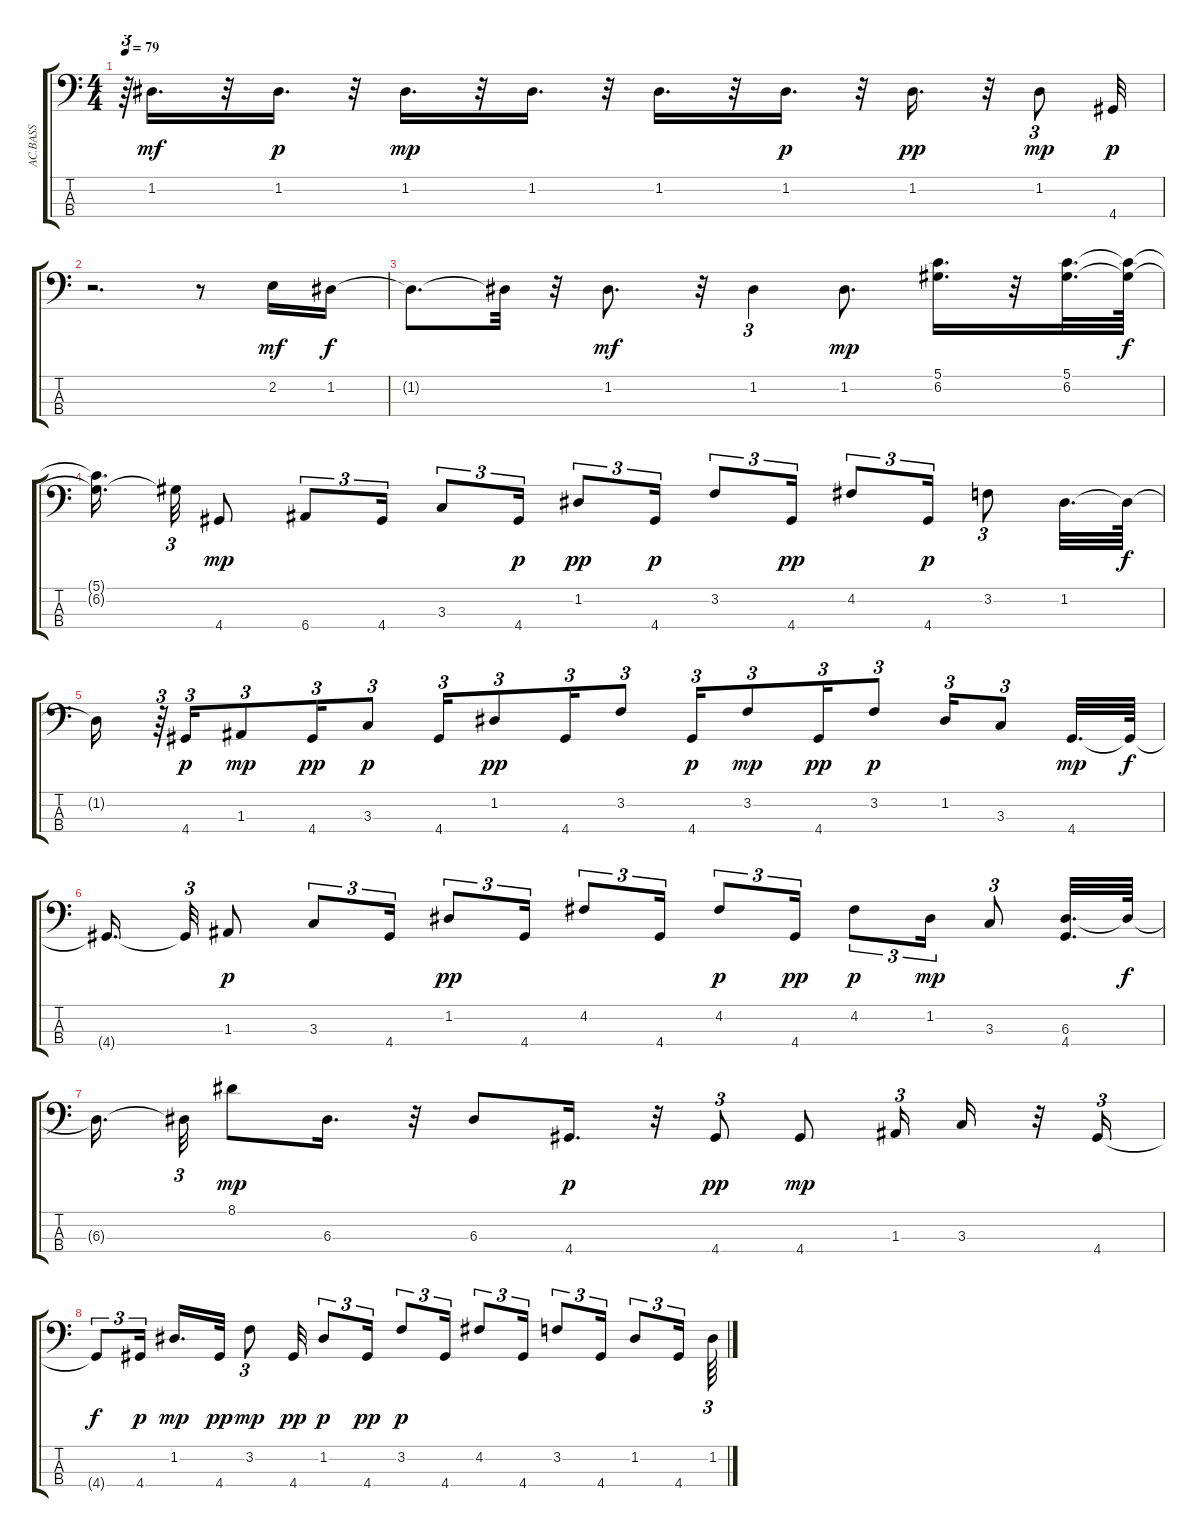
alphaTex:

\track ("AC.BASS" "AC.BASS") {instrument acousticbass}
\staff {score tabs}
\tuning (G2 D2 A1 E1) {hide}
\ts (4 4)
\tempo 79
\clef f4
\ks c
r.64{tu (3 2) dy mp} 1.2.16{d dy mf} r.32 1.2.16{d dy p} r.32 1.2.16{d dy mp} r.32 1.2.16{d} r.32 1.2.16{d} r.32 1.2.16{d dy p} r.32 1.2.16{d dy pp} r.32 1.2.8{tu (3 2) dy mp} 4.4.32{dy p} |
r.2{d} r.8 2.2.16{dy mf} 1.2.16{dy f} |
1.2{t}.8{d} 1.2{t}.32 r.32 1.2.8{d dy mf} r.32 1.2.4{tu (3 2)} 1.2.8{d dy mp} (5.1 6.2).16{d} r.32 (5.1 6.2).32{d} (5.1{t} 6.2{t}).64{dy f} |
(5.1{t} 6.2{t}).16{d} 6.2{t}.32{tu (3 2)} 4.4.8{dy mp} 6.4.8{tu (3 2)} 4.4.16{tu (3 2)} 3.3.8{tu (3 2)} 4.4.16{tu (3 2) dy p} 1.2.8{tu (3 2) dy pp} 4.4.16{tu (3 2) dy p} 3.2.8{tu (3 2)} 4.4.16{tu (3 2) dy pp} 4.2.8{tu (3 2)} 4.4.16{tu (3 2) dy p} 3.2.8{tu (3 2)} 1.2.32{d} 1.2{t}.64{dy f} |
1.2{t}.16 r.64{tu (3 2)} 4.4.16{tu (3 2) dy p} 1.3.8{tu (3 2) dy mp} 4.4.16{tu (3 2) dy pp} 3.3.8{tu (3 2) dy p} 4.4.16{tu (3 2)} 1.2.8{tu (3 2) dy pp} 4.4.16{tu (3 2)} 3.2.8{tu (3 2)} 4.4.16{tu (3 2) dy p} 3.2.8{tu (3 2) dy mp} 4.4.16{tu (3 2) dy pp} 3.2.8{tu (3 2) dy p} 1.2.16{tu (3 2)} 3.3.8{tu (3 2)} 4.4.32{d dy mp} 4.4{t}.64{dy f} |
4.4{t}.16{d} 4.4{t}.32{tu (3 2)} 1.3.8{dy p} 3.3.8{tu (3 2)} 4.4.16{tu (3 2)} 1.2.8{tu (3 2) dy pp} 4.4.16{tu (3 2)} 4.2.8{tu (3 2)} 4.4.16{tu (3 2)} 4.2.8{tu (3 2) dy p} 4.4.16{tu (3 2) dy pp} 4.2.8{tu (3 2) dy p} 1.2.16{tu (3 2) dy mp} 3.3.8{tu (3 2)} (6.3 4.4).32{d} 6.3{t}.64{dy f} |
6.3{t}.16{d} 6.3{t}.32{tu (3 2)} 8.1.8{dy mp} 6.3.16{d} r.32 6.3.8 4.4.16{d dy p} r.32 4.4.8{tu (3 2) dy pp} 4.4.8{dy mp} 1.3.16{tu (3 2)} 3.3.16 r.32 4.4.16{tu (3 2)} |
4.4{t}.8{tu (3 2) dy f} 4.4.16{tu (3 2) dy p} 1.2.16{d dy mp} 4.4.32{dy pp} 3.2.8{tu (3 2) dy mp} 4.4.32{dy pp} 1.2.8{tu (3 2) dy p} 4.4.16{tu (3 2) dy pp} 3.2.8{tu (3 2) dy p} 4.4.16{tu (3 2)} 4.2.8{tu (3 2)} 4.4.16{tu (3 2)} 3.2.8{tu (3 2)} 4.4.16{tu (3 2)} 1.2.8{tu (3 2)} 4.4.16{tu (3 2)} 1.2.64{tu (3 2)}
